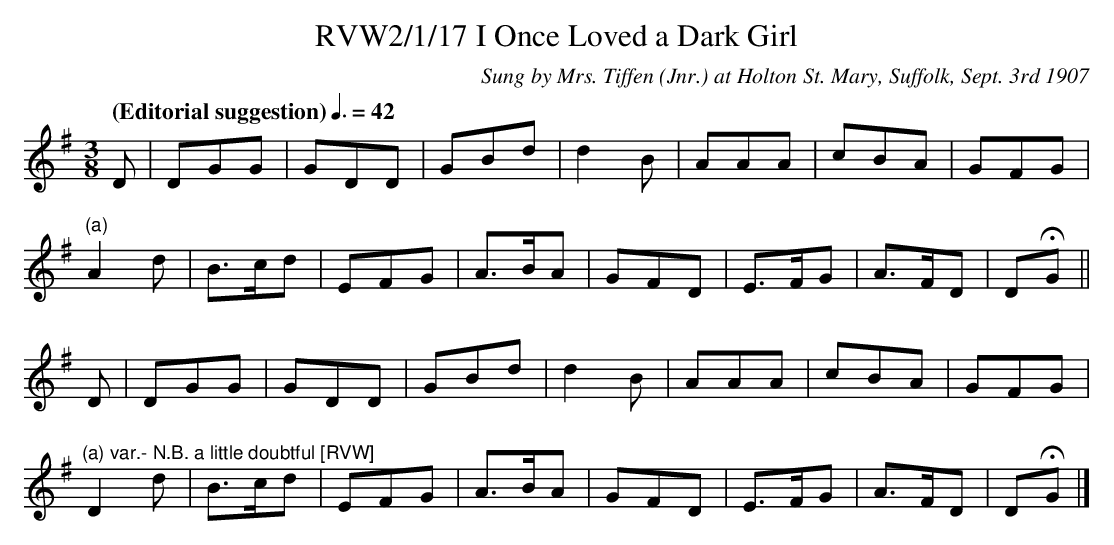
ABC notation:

X:1
T:RVW2/1/17 I Once Loved a Dark Girl
C:Sung by Mrs. Tiffen (Jnr.) at Holton St. Mary, Suffolk, Sept. 3rd 1907
L:1/8
Q:"(Editorial suggestion)" 3/8=42
M:3/8
K:G
D | DGG | GDD | GBd | d2 B | AAA | cBA | GFG |
"^(a)" A2 d | B>cd | EFG | A>BA | GFD | E>FG | A>FD | DHG ||
D | DGG | GDD | GBd | d2 B | AAA | cBA | GFG |
"^(a) var.- N.B. a little doubtful [RVW]"\
D2 d | B>cd | EFG | A>BA | GFD | E>FG | A>FD | DHG |]
